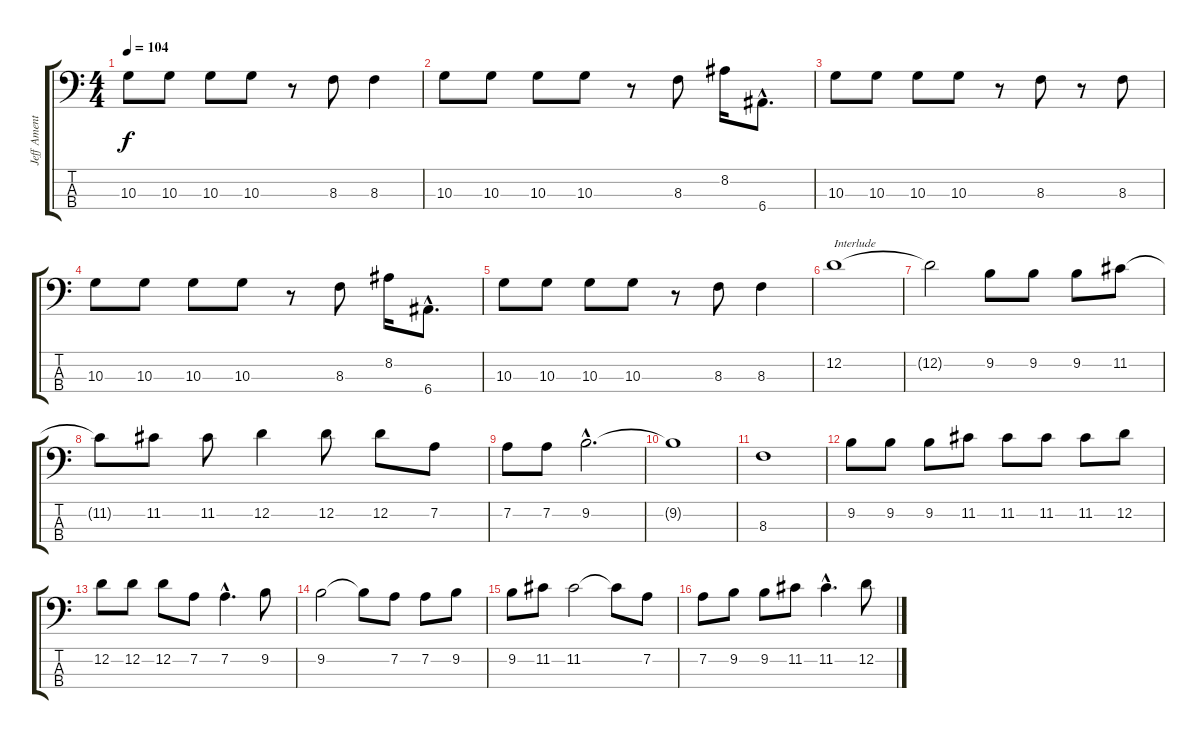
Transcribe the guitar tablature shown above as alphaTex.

\track ("Jeff Ament" "Jeff Ament") {instrument electricbassfinger}
\staff {score tabs}
\tuning (G2 D2 A1 E1) {hide}
\ts (4 4)
\tempo 104
\clef f4
\ks c
10.3.8{dy f} 10.3.8 10.3.8 10.3.8 r.8 8.3.8 8.3.4 |
10.3.8 10.3.8 10.3.8 10.3.8 r.8 8.3.8 8.2.16 6.4{hac}.8{d} |
10.3.8 10.3.8 10.3.8 10.3.8 r.8 8.3.8 r.8 8.3.8 |
10.3.8 10.3.8 10.3.8 10.3.8 r.8 8.3.8 8.2.16 6.4{hac}.8{d} |
10.3.8 10.3.8 10.3.8 10.3.8 r.8 8.3.8 8.3.4 |
12.2.1{txt "Interlude"} |
12.2{t}.2 9.2.8 9.2.8 9.2.8 11.2.8 |
11.2{t}.8 11.2.8 11.2.8 12.2.4 12.2.8 12.2.8 7.2.8 |
7.2.8 7.2.8 9.2{hac}.2{d} |
9.2{t}.1 |
8.3.1 |
9.2.8 9.2.8 9.2.8 11.2.8 11.2.8 11.2.8 11.2.8 12.2.8 |
12.2.8 12.2.8 12.2.8 7.2.8 7.2{hac}.4{d} 9.2.8 |
9.2.2 9.2{t}.8 7.2.8 7.2.8 9.2.8 |
9.2.8 11.2.8 11.2.2 11.2{t}.8 7.2.8 |
7.2.8 9.2.8 9.2.8 11.2.8 11.2{hac}.4{d} 12.2.8
